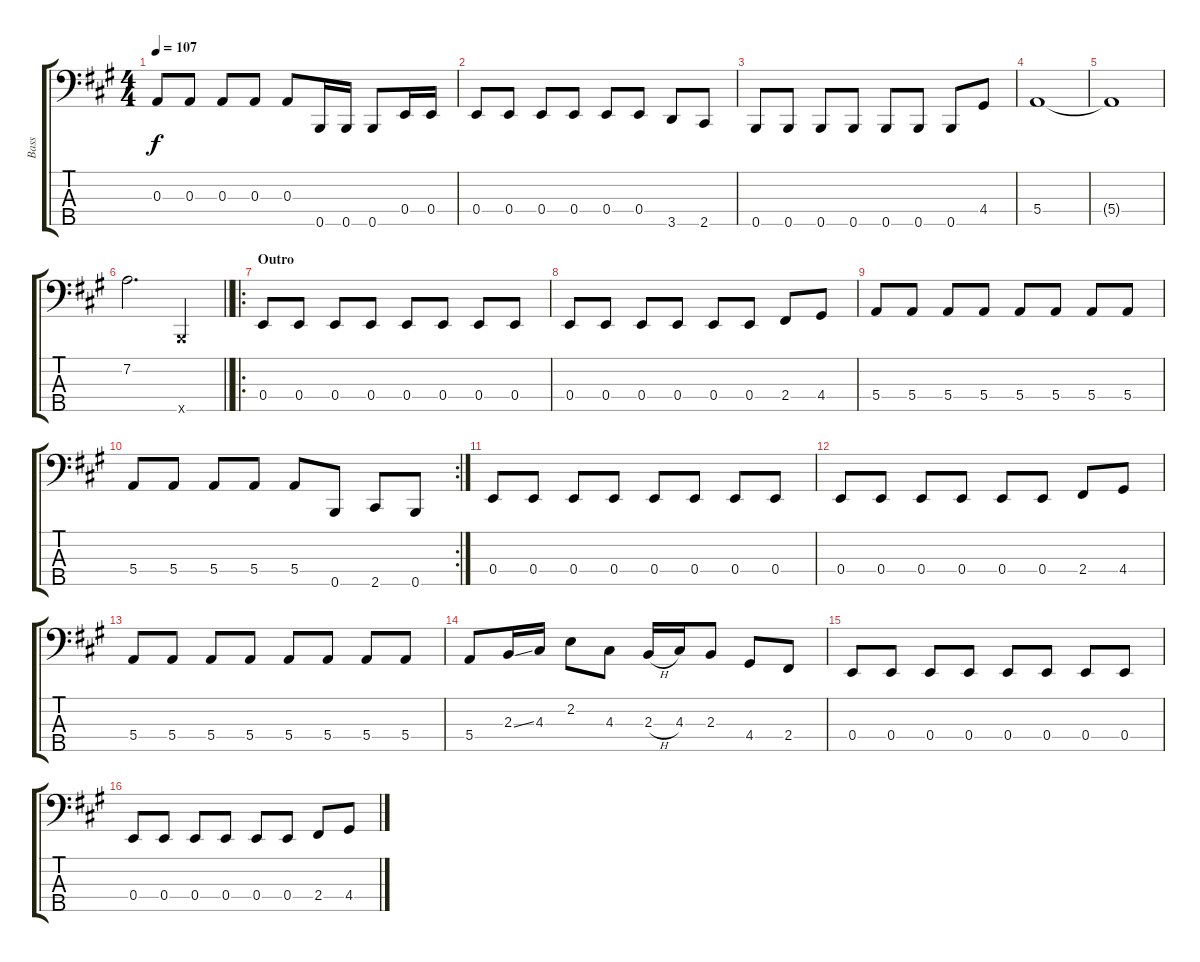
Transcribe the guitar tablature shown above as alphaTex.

\track ("Bass" "Bass") {instrument electricbassfinger}
\staff {score tabs}
\tuning (G2 D2 A1 E1 B0) {hide}
\ts (4 4)
\tempo 107
\clef f4
\ks a
0.3.8{dy f} 0.3.8 0.3.8 0.3.8 0.3.8 0.5.16 0.5.16 0.5.8 0.4.16 0.4.16 |
0.4.8 0.4.8 0.4.8 0.4.8 0.4.8 0.4.8 3.5.8 2.5.8 |
0.5.8 0.5.8 0.5.8 0.5.8 0.5.8 0.5.8 0.5.8 4.4.8 |
5.4.1 |
5.4{t}.1 |
\barLineRight lightlight
7.2.2{d} 0.5{x}.4 |
\ro
\section ("" "Outro")
0.4.8 0.4.8 0.4.8 0.4.8 0.4.8 0.4.8 0.4.8 0.4.8 |
0.4.8 0.4.8 0.4.8 0.4.8 0.4.8 0.4.8 2.4.8 4.4.8 |
5.4.8 5.4.8 5.4.8 5.4.8 5.4.8 5.4.8 5.4.8 5.4.8 |
\rc 2
5.4.8 5.4.8 5.4.8 5.4.8 5.4.8 0.5.8 2.5.8 0.5.8 |
0.4.8 0.4.8 0.4.8 0.4.8 0.4.8 0.4.8 0.4.8 0.4.8 |
0.4.8 0.4.8 0.4.8 0.4.8 0.4.8 0.4.8 2.4.8 4.4.8 |
5.4.8 5.4.8 5.4.8 5.4.8 5.4.8 5.4.8 5.4.8 5.4.8 |
5.4.8 2.3{ss}.16 4.3.16 2.2.8 4.3.8 2.3{h}.16 4.3.16 2.3.8 4.4.8 2.4.8 |
0.4.8 0.4.8 0.4.8 0.4.8 0.4.8 0.4.8 0.4.8 0.4.8 |
0.4.8 0.4.8 0.4.8 0.4.8 0.4.8 0.4.8 2.4.8 4.4.8
